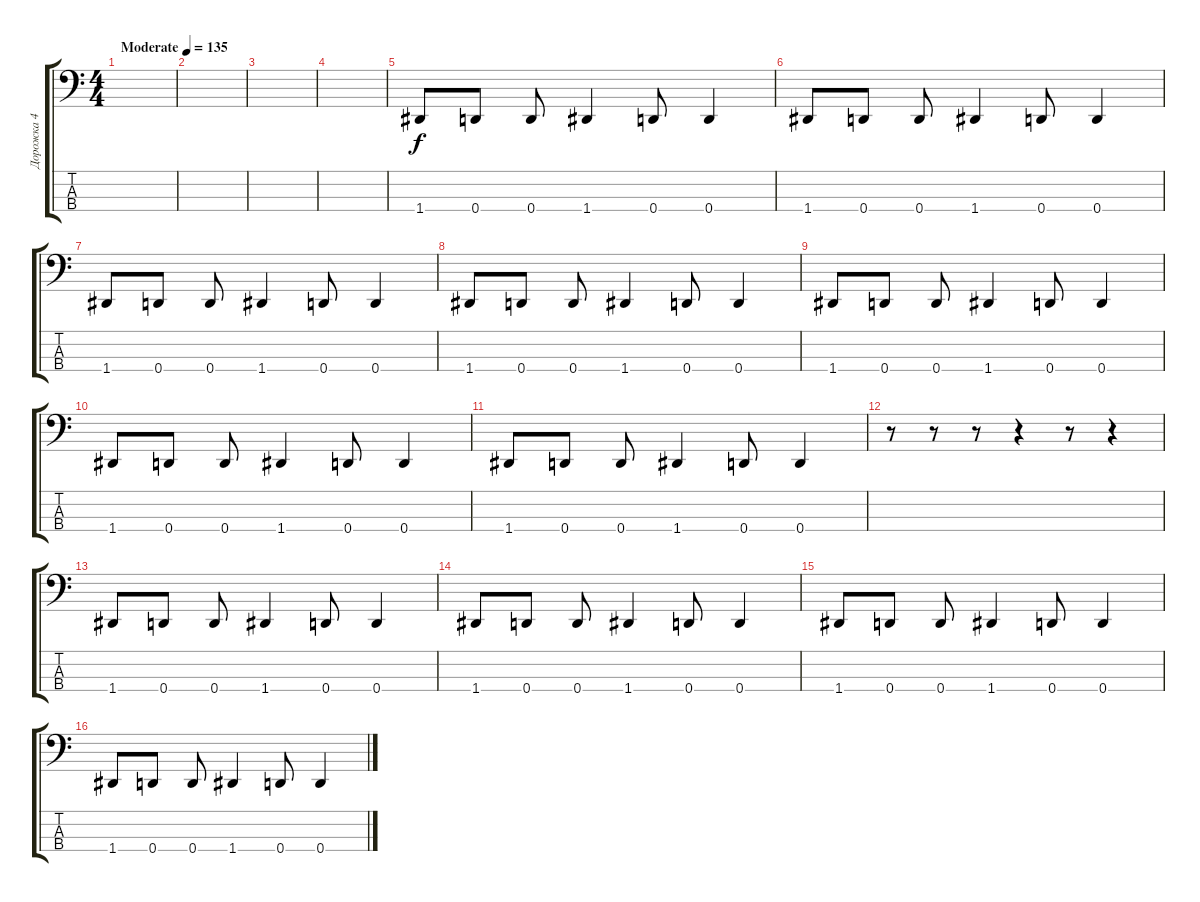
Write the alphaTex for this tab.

\track ("Дорожка 4" "Дорожка 4") {instrument electricbassfinger}
\staff {score tabs}
\tuning (G2 D2 A1 D1) {hide}
\ts (4 4)
\tempo (135 "Moderate")
\clef f4
\ks c
|
|
|
|
1.4.8 0.4.8 0.4.8 1.4.4 0.4.8 0.4.4 |
1.4.8 0.4.8 0.4.8 1.4.4 0.4.8 0.4.4 |
1.4.8 0.4.8 0.4.8 1.4.4 0.4.8 0.4.4 |
1.4.8 0.4.8 0.4.8 1.4.4 0.4.8 0.4.4 |
1.4.8 0.4.8 0.4.8 1.4.4 0.4.8 0.4.4 |
1.4.8 0.4.8 0.4.8 1.4.4 0.4.8 0.4.4 |
1.4.8 0.4.8 0.4.8 1.4.4 0.4.8 0.4.4 |
r.8 r.8 r.8 r.4 r.8 r.4 |
1.4.8 0.4.8 0.4.8 1.4.4 0.4.8 0.4.4 |
1.4.8 0.4.8 0.4.8 1.4.4 0.4.8 0.4.4 |
1.4.8 0.4.8 0.4.8 1.4.4 0.4.8 0.4.4 |
1.4.8 0.4.8 0.4.8 1.4.4 0.4.8 0.4.4
